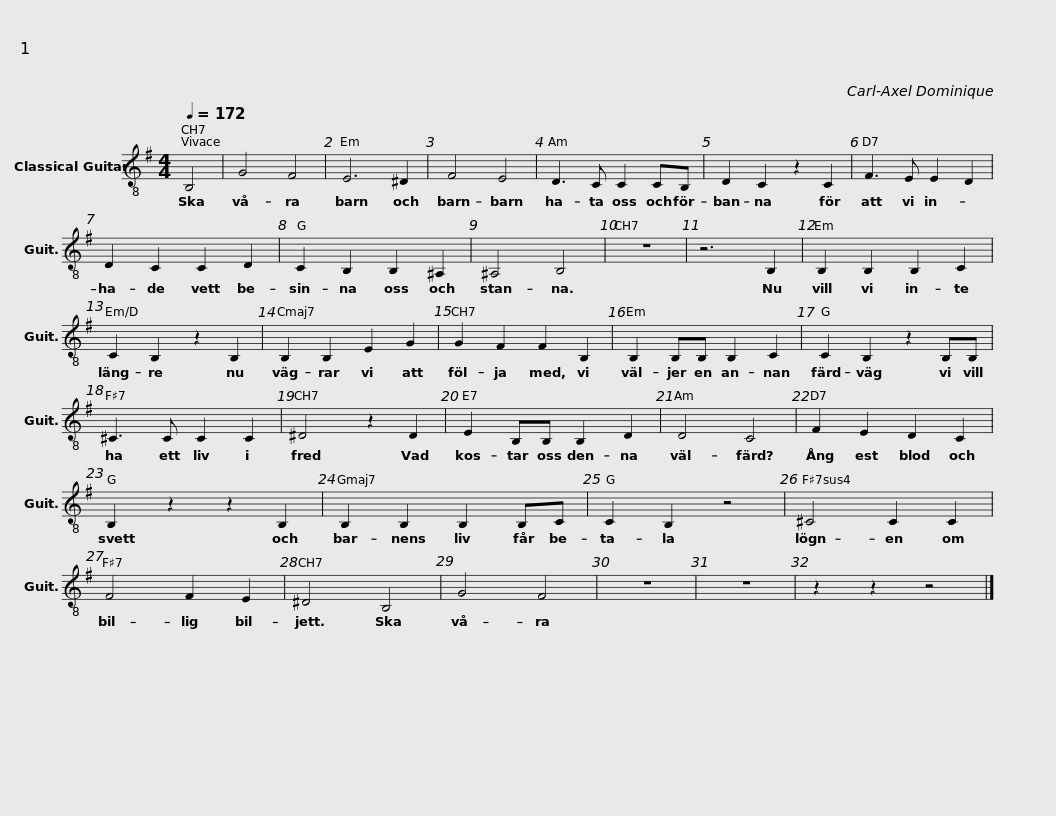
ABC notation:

X:1
L:1/8
Q:1/4=172
M:4/4
I:linebreak $
K:G
V:1 treble-8
V:1
 B,4 | G4 F4 | E6 ^D2 | F4 E4 | D3 C C2 CB, | %5
 D2 C2 z2 C2 | F3 E E2 D2 | D2 C2 C2 D2 |$ C2 B,2 B,2 ^A,2 | ^A,4 B,4 | %10
 z8 | z6 B,2 | B,2 B,2 B,2 C2 | C2 B,2 z2 B,2 | B,2 B,2 E2 G2 | %15
 G2 F2 F2 B,2 |$ B,2 B,B, B,2 C2 | C2 B,2 z2 B,B, | ^C3 C C2 C2 | ^D4 z2 D2 | %20
 E2 B,B, B,2 D2 | D4 C4 |$ F2 E2 D2 C2 | B,2 z2 z2 B,2 | B,2 B,2 B,2 B,C | %25
 C2 B,2 z4 | ^C4 C2 C2 | F4 F2 E2 | ^D4 B,4 |$ G4 F4 | %30
 z8 | z8 | z2 z2 z4 |] %33
